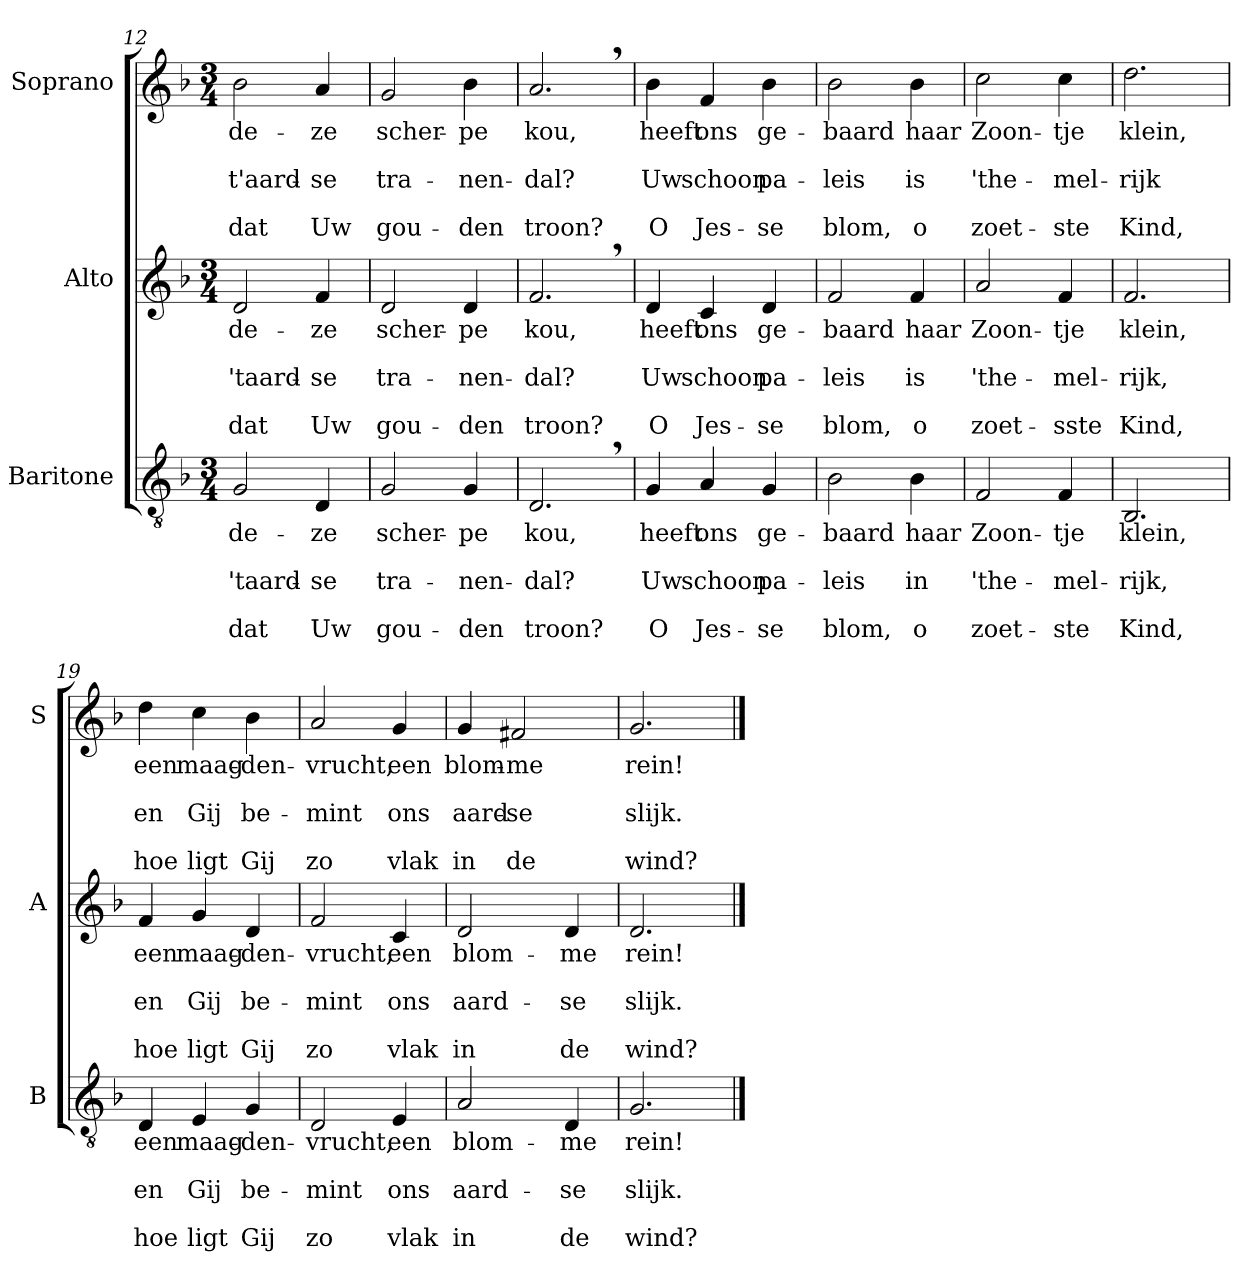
**kern	**text	**text	**text	**text	**text	**kern	**text	**text	**text	**text	**text	**kern	**text	**text	**text	**text	**text
*part3	*part3	*part3	*part3	*part3	*part3	*part2	*part2	*part2	*part2	*part2	*part2	*part1	*part1	*part1	*part1	*part1	*part1
*staff3	*staff3	*staff3	*staff3	*staff3	*staff3	*staff2	*staff2	*staff2	*staff2	*staff2	*staff2	*staff1	*staff1	*staff1	*staff1	*staff1	*staff1
*I"Baritone	*	*	*	*	*	*I"Alto	*	*	*	*	*	*I"Soprano	*	*	*	*	*
*I'B	*	*	*	*	*	*I'A	*	*	*	*	*	*I'S	*	*	*	*	*
!!LO:PB:g=z
*clefGv2	*	*	*	*	*	*clefG2	*	*	*	*	*	*clefG2	*	*	*	*	*
*k[b-]	*	*	*	*	*	*k[b-]	*	*	*	*	*	*k[b-]	*	*	*	*	*
*F:	*	*	*	*	*	*F:	*	*	*	*	*	*F:	*	*	*	*	*
*M3/4	*	*	*	*	*	*M3/4	*	*	*	*	*	*M3/4	*	*	*	*	*
=12	=12	=12	=12	=12	=12	=12	=12	=12	=12	=12	=12	=12	=12	=12	=12	=12	=12
!	!LO:LY:b	!	!LO:LY:b	!	!LO:LY:b	!	!LO:LY:b	!	!LO:LY:b	!	!LO:LY:b	!	!LO:LY:b	!	!LO:LY:b	!	!LO:LY:b
2G/	de-	.	'taard-	.	dat	2d/	de-	.	'taard-	.	dat	2b-\	de-	.	t'aard-	.	dat
!	!LO:LY:b	!	!LO:LY:b	!	!LO:LY:b	!	!LO:LY:b	!	!LO:LY:b	!	!LO:LY:b	!	!LO:LY:b	!	!LO:LY:b	!	!LO:LY:b
4D/	-ze	.	-se	.	Uw	4f/	-ze	.	-se	.	Uw	4a/	-ze	.	-se	.	Uw
=13	=13	=13	=13	=13	=13	=13	=13	=13	=13	=13	=13	=13	=13	=13	=13	=13	=13
!	!LO:LY:b	!	!LO:LY:b	!	!LO:LY:b	!	!LO:LY:b	!	!LO:LY:b	!	!LO:LY:b	!	!LO:LY:b	!	!LO:LY:b	!	!LO:LY:b
2G/	scher-	.	tra-	.	gou-	2d/	scher-	.	tra-	.	gou-	2g/	scher-	.	tra-	.	gou-
!	!LO:LY:b	!	!LO:LY:b	!	!LO:LY:b	!	!LO:LY:b	!	!LO:LY:b	!	!LO:LY:b	!	!LO:LY:b	!	!LO:LY:b	!	!LO:LY:b
4G/	-pe	.	-nen-	.	-den	4d/	-pe	.	-nen-	.	-den	4b-\	-pe	.	-nen-	.	-den
=14	=14	=14	=14	=14	=14	=14	=14	=14	=14	=14	=14	=14	=14	=14	=14	=14	=14
!	!LO:LY:b	!	!LO:LY:b	!	!LO:LY:b	!	!LO:LY:b	!	!LO:LY:b	!	!LO:LY:b	!	!LO:LY:b	!	!LO:LY:b	!	!LO:LY:b
2.D,>/	kou,	.	-dal?	.	troon?	2.f,>/	kou,	.	-dal?	.	troon?	2.a,>/	kou,	.	-dal?	.	troon?
=15	=15	=15	=15	=15	=15	=15	=15	=15	=15	=15	=15	=15	=15	=15	=15	=15	=15
!	!LO:LY:b	!	!LO:LY:b	!	!LO:LY:b	!	!LO:LY:b	!	!LO:LY:b	!	!LO:LY:b	!	!LO:LY:b	!	!LO:LY:b	!	!LO:LY:b
4G/	heeft	.	Uw	.	O	4d/	heeft	.	Uw	.	O	4b-\	heeft	.	Uw	.	O
!	!LO:LY:b	!	!LO:LY:b	!	!LO:LY:b	!	!LO:LY:b	!	!LO:LY:b	!	!LO:LY:b	!	!LO:LY:b	!	!LO:LY:b	!	!LO:LY:b
4A/	ons	.	schoon	.	Jes-	4c/	ons	.	schoon	.	Jes-	4f/	ons	.	schoon	.	Jes-
!	!LO:LY:b	!	!LO:LY:b	!	!LO:LY:b	!	!LO:LY:b	!	!LO:LY:b	!	!LO:LY:b	!	!LO:LY:b	!	!LO:LY:b	!	!LO:LY:b
4G/	ge-	.	pa-	.	-se	4d/	ge-	.	pa-	.	-se	4b-\	ge-	.	pa-	.	-se
=16	=16	=16	=16	=16	=16	=16	=16	=16	=16	=16	=16	=16	=16	=16	=16	=16	=16
!	!LO:LY:b	!	!LO:LY:b	!	!LO:LY:b	!	!LO:LY:b	!	!LO:LY:b	!	!LO:LY:b	!	!LO:LY:b	!	!LO:LY:b	!	!LO:LY:b
2B-\	-baard	.	-leis	.	blom,	2f/	-baard	.	-leis	.	blom,	2b-\	-baard	.	-leis	.	blom,
!	!LO:LY:b	!	!LO:LY:b	!	!LO:LY:b	!	!LO:LY:b	!	!LO:LY:b	!	!LO:LY:b	!	!LO:LY:b	!	!LO:LY:b	!	!LO:LY:b
4B-\	haar	.	in	.	o	4f/	haar	.	is	.	o	4b-\	haar	.	is	.	o
=17	=17	=17	=17	=17	=17	=17	=17	=17	=17	=17	=17	=17	=17	=17	=17	=17	=17
!	!LO:LY:b	!	!LO:LY:b	!	!LO:LY:b	!	!LO:LY:b	!	!LO:LY:b	!	!LO:LY:b	!	!LO:LY:b	!	!LO:LY:b	!	!LO:LY:b
2F/	Zoon-	.	'the-	.	zoet-	2a/	Zoon-	.	'the-	.	zoet-	2cc\	Zoon-	.	'the-	.	zoet-
!	!LO:LY:b	!	!LO:LY:b	!	!LO:LY:b	!	!LO:LY:b	!	!LO:LY:b	!	!LO:LY:b	!	!LO:LY:b	!	!LO:LY:b	!	!LO:LY:b
4F/	-tje	.	-mel-	.	-ste	4f/	-tje	.	-mel-	.	-sste	4cc\	-tje	.	-mel-	.	-ste
!!LO:LB:g=z
=18	=18	=18	=18	=18	=18	=18	=18	=18	=18	=18	=18	=18	=18	=18	=18	=18	=18
!	!LO:LY:b	!	!LO:LY:b	!	!LO:LY:b	!	!LO:LY:b	!	!LO:LY:b	!	!LO:LY:b	!	!LO:LY:b	!	!LO:LY:b	!	!LO:LY:b
2.BB-/	klein,	.	-rijk,	.	Kind,	2.f/	klein,	.	-rijk,	.	Kind,	2.dd\	klein,	.	-rijk	.	Kind,
=19	=19	=19	=19	=19	=19	=19	=19	=19	=19	=19	=19	=19	=19	=19	=19	=19	=19
!	!LO:LY:b	!	!LO:LY:b	!	!LO:LY:b	!	!LO:LY:b	!	!LO:LY:b	!	!LO:LY:b	!	!LO:LY:b	!	!LO:LY:b	!	!LO:LY:b
4D/	een	.	en	.	hoe	4f/	een	.	en	.	hoe	4dd\	een	.	en	.	hoe
!	!LO:LY:b	!	!LO:LY:b	!	!LO:LY:b	!	!LO:LY:b	!	!LO:LY:b	!	!LO:LY:b	!	!LO:LY:b	!	!LO:LY:b	!	!LO:LY:b
4E/	maag-	.	Gij	.	ligt	4g/	maag-	.	Gij	.	ligt	4cc\	maag-	.	Gij	.	ligt
!	!LO:LY:b	!	!LO:LY:b	!	!LO:LY:b	!	!LO:LY:b	!	!LO:LY:b	!	!LO:LY:b	!	!LO:LY:b	!	!LO:LY:b	!	!LO:LY:b
4G/	-den-	.	be-	.	Gij	4d/	-den-	.	be-	.	Gij	4b-\	-den-	.	be-	.	Gij
=20	=20	=20	=20	=20	=20	=20	=20	=20	=20	=20	=20	=20	=20	=20	=20	=20	=20
!	!LO:LY:b	!	!LO:LY:b	!	!LO:LY:b	!	!LO:LY:b	!	!LO:LY:b	!	!LO:LY:b	!	!LO:LY:b	!	!LO:LY:b	!	!LO:LY:b
2D/	-vrucht,	.	-mint	.	zo	2f/	-vrucht,	.	-mint	.	zo	2a/	-vrucht,	.	-mint	.	zo
!	!LO:LY:b	!	!LO:LY:b	!	!LO:LY:b	!	!LO:LY:b	!	!LO:LY:b	!	!LO:LY:b	!	!LO:LY:b	!	!LO:LY:b	!	!LO:LY:b
4E/	een	.	ons	.	vlak	4c/	een	.	ons	.	vlak	4g/	een	.	ons	.	vlak
=21	=21	=21	=21	=21	=21	=21	=21	=21	=21	=21	=21	=21	=21	=21	=21	=21	=21
!	!LO:LY:b	!	!LO:LY:b	!	!LO:LY:b	!	!LO:LY:b	!	!LO:LY:b	!	!LO:LY:b	!	!LO:LY:b	!	!LO:LY:b	!	!LO:LY:b
2A/	blom-	.	aard-	.	in	2d/	blom-	.	aard-	.	in	4g/	blom-	.	aard-	.	in
!	!	!	!	!	!	!	!	!	!	!	!	!	!LO:LY:b	!	!LO:LY:b	!	!LO:LY:b
.	.	.	.	.	.	.	.	.	.	.	.	2f#X/	-me	.	-se	.	de
!	!LO:LY:b	!	!LO:LY:b	!	!LO:LY:b	!	!LO:LY:b	!	!LO:LY:b	!	!LO:LY:b	!	!	!	!	!	!
4D/	-me	.	-se	.	de	4d/	-me	.	-se	.	de	.	.	.	.	.	.
=22	=22	=22	=22	=22	=22	=22	=22	=22	=22	=22	=22	=22	=22	=22	=22	=22	=22
!	!LO:LY:b	!	!LO:LY:b	!	!LO:LY:b	!	!LO:LY:b	!	!LO:LY:b	!	!LO:LY:b	!	!LO:LY:b	!	!LO:LY:b	!	!LO:LY:b
2.G/	rein!	.	slijk.	.	wind?	2.d/	rein!	.	slijk.	.	wind?	2.g/	rein!	.	slijk.	.	wind?
==	==	==	==	==	==	==	==	==	==	==	==	==	==	==	==	==	==
*-	*-	*-	*-	*-	*-	*-	*-	*-	*-	*-	*-	*-	*-	*-	*-	*-	*-
